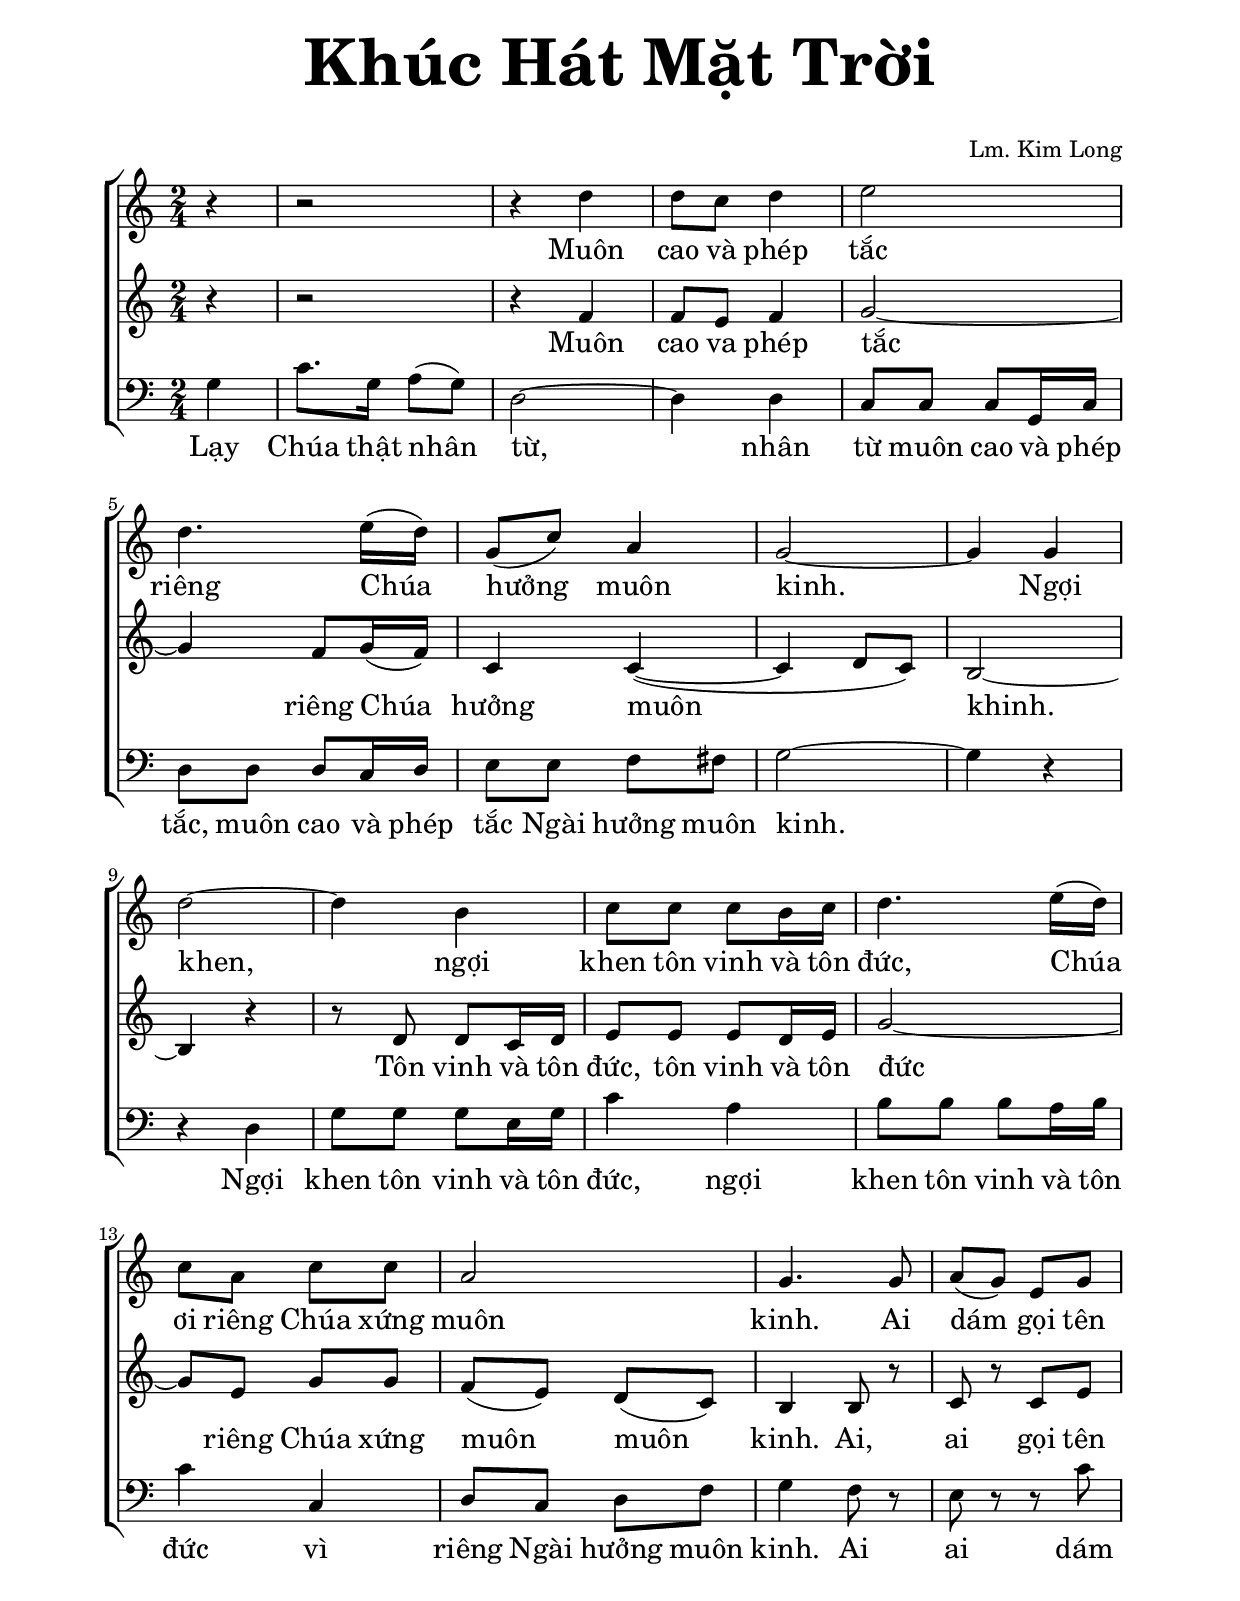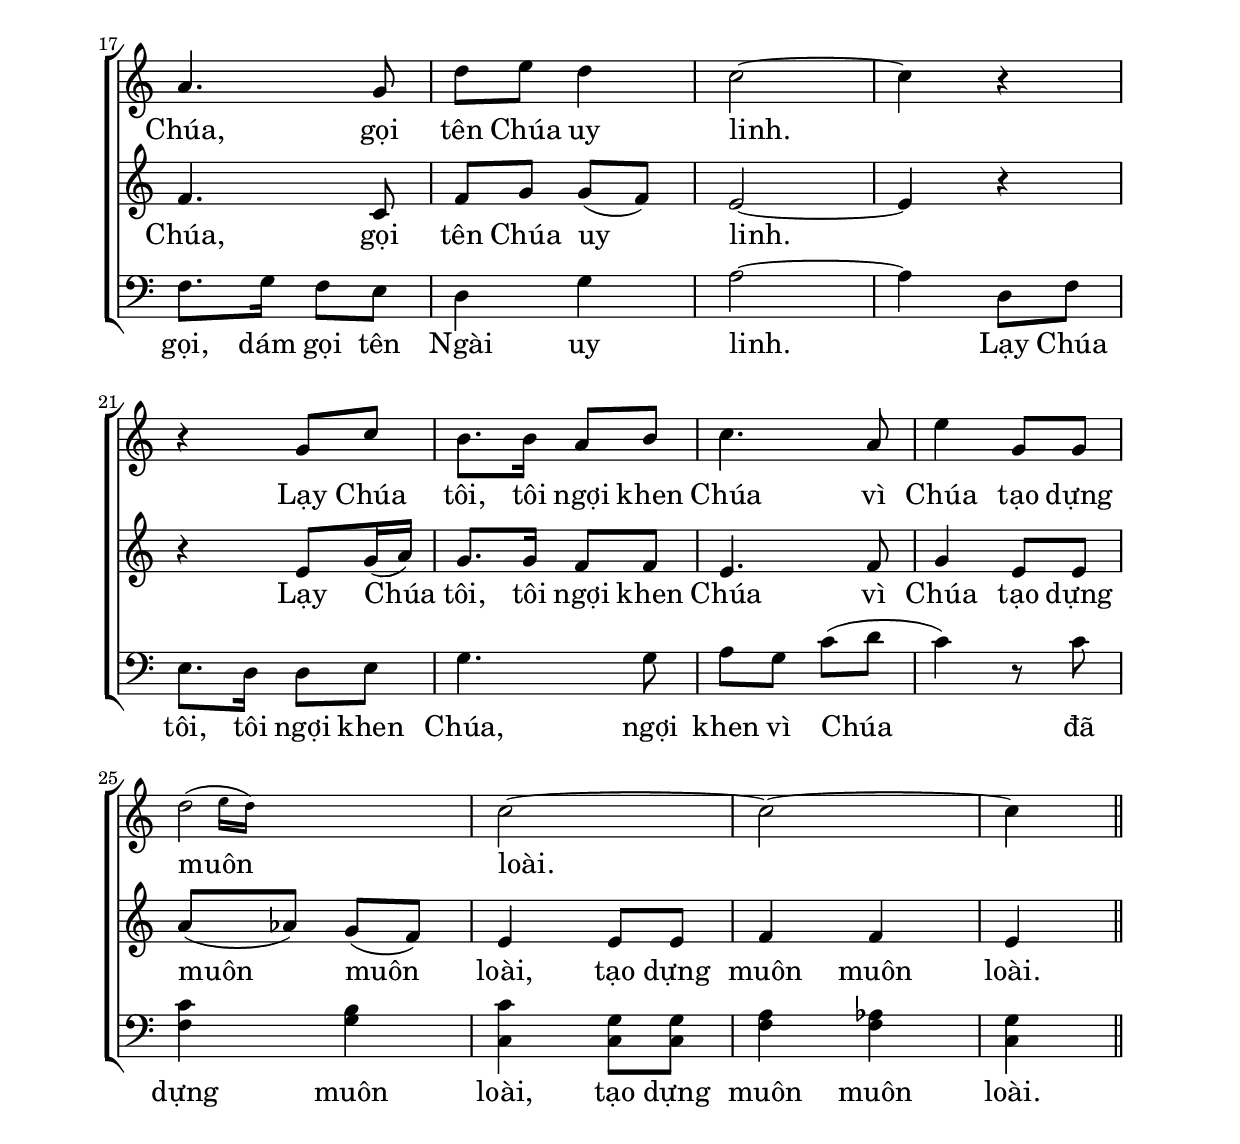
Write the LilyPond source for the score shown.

% Cài đặt chung\
\version "2.22.1"
\include "english.ly"

\header {
  title = \markup { \fontsize #5 "Khúc Hát Mặt Trời" }
  composer = " "
  arranger = "Lm. Kim Long"
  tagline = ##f
}

% Nhạc phiên khúc
nhacPhienKhucSopMot = \relative c'' {
  \partial 4 r4
  r2
  r4 d |
  d8 c d4 |
  e2 |
  d4. e16 (d) |
  g,8 (c) a4 |
  g2 ~ |
  g4 g |
  d'2 ~ |
  d4 b |
  c8 c c b16 c |
  d4. e16 (d) |
  c8 a c c |
  a2 |
  g4. g8 |
  a (g) e g |
  a4. g8 |
  d' e d4 |
  c2 ~ |
  c4 r |
  r g8 c |
  b8. b16 a8 b |
  c4. a8 |
  e'4 g,8 g |
  #(define afterGraceFraction (cons 1 5))
  \afterGrace d'2 ( { \stemDown e16 d ) } |
  c2 ~ |
  c ~ |
  c4 \bar "||"
}

nhacPhienKhucAltoMot = \relative c' {
  \partial 4 r4
  r2
  r4 f |
  f8 e f4 |
  g2 ~ |
  g4 f8 g16 (f) |
  c4 c ~( |
  c d8 c) |
  b2 ~ |
  b4 r |
  r8 d d c16 d |
  e8 e e d16 e |
  g2 ~ |
  g8 e g g |
  f (e) d (c) |
  b4 b8 r |
  c r c e |
  f4. c8 |
  f g g (f) |
  e2 ~ |
  e4 r |
  r e8 g16 (a) |
  g8. g16 f8 f |
  e4. f8 |
  g4 e8 e |
  a (af) g (f) |
  e4 e8 e |
  f4 f |
  e
}

nhacPhienKhucBas = \relative c' {
  \partial 4 g4 |
  c8. g16 a8 (g) |
  d2 ~ |
  d4 d |
  c8 c c g16 c |
  d8 d d c16 d |
  e8 e f fs |
  g2 ~ |
  g4 r |
  r d |
  g8 g g e16 g |
  c4 a |
  b8 b b a16 b |
  c4 c, |
  d8 c d f |
  g4 f8 r |
  e r r c' |
  f,8. g16 f8 e |
  d4 g |
  a2 ~ |
  a4 d,8 f |
  e8. d16 d8 e |
  g4. g8 |
  a g c (d |
  c4) r8 c |
  <c f,>4 <b g> |
  <c c,> <g c,>8 <g c,> |
  <a f>4 <af f> |
  <g c,>
}

% Lời phiên khúc
loiPhienKhucSopMot = \lyrics {
  Muôn cao và phép tắc riêng Chúa hưởng muôn kinh.
  Ngợi khen, ngợi khen tôn vinh và tôn đức,
  Chúa ơi riêng Chúa xứng muôn kinh.
  Ai dám gọi tên Chúa, gọi tên Chúa uy linh.
  Lạy Chúa tôi, tôi ngợi khen Chúa vì Chúa tạo dựng muôn loài.
}

loiPhienKhucAltoMot = \lyrics {
  Muôn cao va phép tắc riêng Chúa hưởng muôn khinh.
  Tôn vinh và tôn đức,
  tôn vinh và tôn đức riêng Chúa xứng muôn muôn kinh.
  Ai, ai gọi tên Chúa,
  gọi tên Chúa uy linh.
  Lạy Chúa tôi, tôi ngợi khen Chúa vì Chúa tạo dựng muôn muôn loài,
  tạo dựng muôn muôn loài.
}

loiPhienKhucBasMot = \lyrics {
  Lạy Chúa thật nhân từ, nhân từ muôn cao và phép tắc,
  muôn cao và phép tắc Ngài hưởng muôn kinh.
  Ngợi khen tôn vinh và tôn đức,
  ngợi khen tôn vinh và tôn đức
  vì riêng Ngài hưởng muôn kinh.
  Ai ai dám gọi, dám gọi tên Ngài uy linh.
  Lạy Chúa tôi, tôi ngợi khen Chúa,
  ngợi khen vì Chúa đã dựng muôn loài,
  tạo dựng muôn muôn loài.
}

loiPhienKhucSopHai = \lyrics {
  Anh phân ngày đêm ánh sáng chiếu khắp nơi.
  Anh đẹp và hào quang anh chiếu rạng
  (anh chiếu rạng) Chúa cao vời.
  Lạy Chúa tôi, tôi ngợi khen Chúa vì Chúa dựng các chị trăng sao
  đẹp tươi và lấp lánh giữa trời cao.
  Vì Chúa dựng nên anh Gió trời.
  Anh mây và bát tiết với tứ thời.
  Anh Trời quang và anh Không Khí,
  Chúa đặt các anh là vật quý để giữ gìn nuôi dưỡng sinh linh.
  Lạy vạn lạy Chúa,
  lạy vạn lạy Chúa tôi, tôi ngợi khen Chúa
  vì Chúa đã dựng nên dòng nước chị chúng tôi.
  Nước cần, nước cần (mà) nước quý,
  nước trong trắng đầy vơi (nước đầy vơi).
  Chúa tôi, tôi ngợi khen Chúa.
  Anh hùng mạnh và anh đẹp.
  Anh hùng mạnh và anh đẹp (anh dễ coi) anh dễ coi.
  (Đàn...)
  Lạy Chúa tôi, tôi ngợi khen Chúa
  vì Chúa dựng nên (đây) Mẹ Đất chúng tôi
  (Mẹ bồng bế, mẹ dưỡng nuôi).
  Mẹ sinh hoa đồng cỏ nội.
  và bốn mùa sinh trái tốt tươi.
  Lạy Chúa tôi, tôi ngợi khen Chúa
  vì bao người một lòng mến Chúa.
  Hằng (sẵn sàng mà tha thứ cho nhau).
  Vẫn một lòng mà vui chịu,
  vẫn một lòng mà vui chịu, vui chịu trước sau.
  Phúc cho người bình an vững chí.
  Chúa ơi (Chúa ơi) Chúa sẽ thưởng triều thiên.
  Lạy Chúa tôi, tôi ngợi khen Chúa vì Chúa dựng chị chết
  chúng tôi ai mong thoát tay chị ở trên đời
  (vô phúc người chết còn vương tội lỗi).
  Hạnh phúc thay người khi hấp hối biết tuân phục thánh ý Chúa tôi
  vì người ấy không chết đời đời.
}

loiPhienKhucBasHai = \lyrics {
  Vì Chúa riêng dựng anh Mặt Trời,
  anh cho ánh sáng.
  Anh tượng trưng uy quyền Chúa cao vời.
  Vì Chúa dựng các chị trăng sao đẹp tươi và lấp lánh giữa trời cao.
  Lạy Chúa tôi, tôi ngợi khen Chúa.
  Anh Trời quang và anh Không Khí,
  Chúa đặt các anh là vật quý để giữ gìn nuôi dưỡng sinh linh.
  Tôi ngợi khen Chúa,
  tôi ngợi khen Chúa tôi, tôi tới khen Chúa dòng Nước chị chúng tôi.
  Nước cần nước quý nước đầy vơi.
  Lạy Chúa, lạy Chúa tôi, tôi ngợi khen Chúa
  vì anh Lửa giữa đêm tối sáng soi.
  Anh hùng mạnh và anh đẹp, anh đẹp và anh dễ coi.
  Mẹ bồng bế, mẹ dưỡng nuôi.
  Và bốn mùa sinh trái tốt tươi.
  Ngợi khen Thiên Chúa vì bao người một lòng mến Chúa.
  Hằng tha thứ cho nhau và bao người nhận cực khổ đớn đau.
  Vẫn một lòng và vui chịu,
  vẫn một lòng vui trước sau.
  Lạy Chúa, lạy Chúa, Chúa sẽ thưởng triều thiên.
  Lạy Chúa tôi, tôi ngợi khen Chúa
  vì Chúa dựng chị chết chúng tôi ai mong thoát tay chị ở trên đời.
  Hạnh phúc thay người khi hấp hối biết tuân phục thánh ý Chúa tôi
  vì người ấy không chết đời đời.
  Lạy Chúa chúng tôi xin chúc
}

loiPhienKhucSopBa = \lyrics {
  Ca khen tạ hơn Chúa suốt đời (mà) khiêm hạ.
  Lạy Chúa tôi, tôi ngợi khen Chúa vì Chúa tạo dựng muôn loài.
}

loiPhienKhucAltoBa = \lyrics {
  Ca khen tạ ơn Chúa suốt đời (mà) khiêm hạ.
  Lạy Chúa tôi, tôi ngợi khen Ngài
  vì Chúa tạo dựng muôn muôn loài,
  tạo dựng muôn muôn loài,
  tạo dựng muôn muôn loài.
}

loiPhienKhucBasBa = \lyrics {
  tụng,
  chúc tụng ca khen tạ ơn Chúa,
  ca khen tạ ơn Chúa trọn đời khiêm hạ.
  Lạy Chúa tôi, tôi ngợi khen Chúa,
  ngợi khen vì Chúa đã dựng muôn loài
  tạo dựng muôn muôn loài,
  tạo dựng muôn muôn loài.
}

% Dàn trang
\paper {
  #(set-paper-size "a4")
  top-margin = 15\mm
  bottom-margin = 20\mm
  left-margin = 20\mm
  right-margin = 20\mm
  indent = #0
  %{{
  #(define fonts
	 (make-pango-font-tree "Liberation Serif"
	 		       "Liberation Serif"
			       "Liberation Serif"
			       (/ 20 20)))
  %}
  print-page-number = ##f
}

TongNhip = {
  \key c \major \time 2/4
  \set Timing.beamExceptions = #'()
  \set Timing.baseMoment = #(ly:make-moment 1/4)
}

% Đổi kích thước nốt cho bè phụ
notBePhu =
#(define-music-function (font-size music) (number? ly:music?)
   (for-some-music
     (lambda (m)
       (if (music-is-of-type? m 'rhythmic-event)
           (begin
             (set! (ly:music-property m 'tweaks)
                   (cons `(font-size . ,font-size)
                         (ly:music-property m 'tweaks)))
             #t)
           #f))
     music)
   music)

\score {
  \new ChoirStaff <<
    \new Staff = diepKhuc \with {
        \consists "Merge_rests_engraver"
        printPartCombineTexts = ##f
      }
      <<
      \new Voice = "beSop" {
        \clef treble \TongNhip \nhacPhienKhucSopMot
      }
      \new Lyrics \lyricsto "beSop" \loiPhienKhucSopMot
      >>
    \new Staff <<
      \new Voice = "beAlto" {
        \clef treble \TongNhip \nhacPhienKhucAltoMot
      }
      \new Lyrics \lyricsto beAlto \loiPhienKhucAltoMot
    >>
    \new Staff <<
      \new Voice = "beBass" {
        \clef bass \TongNhip \nhacPhienKhucBas
      }
      \new Lyrics \lyricsto beBass \loiPhienKhucBasMot
    >>
  >>
  \layout {
    \override Lyrics.LyricText.font-size = #+2
    \override Lyrics.LyricSpace.minimum-distance = #0.6
  } 
}
